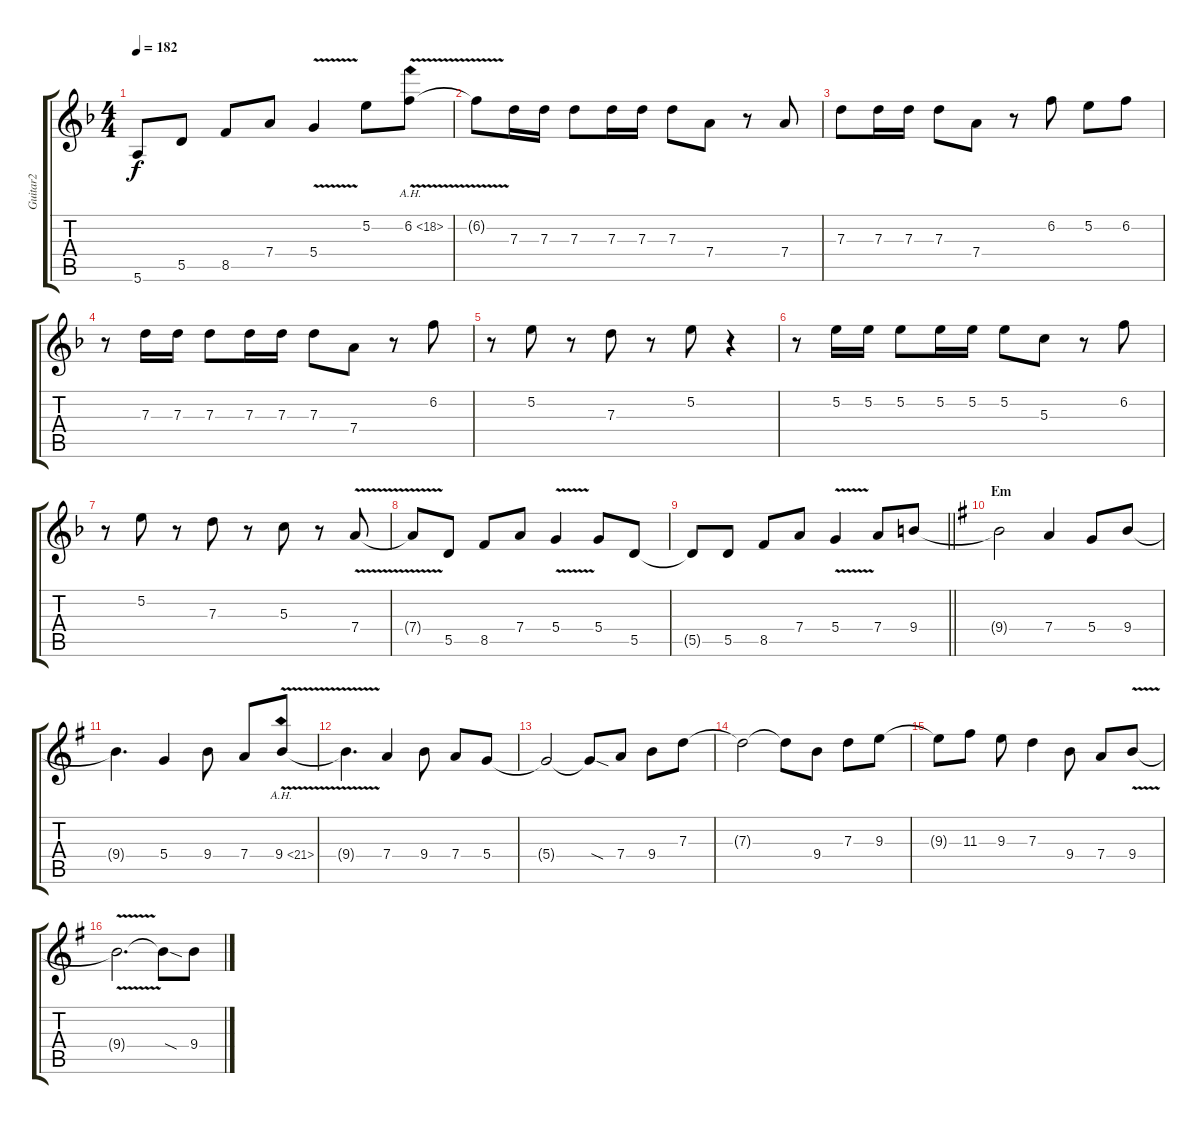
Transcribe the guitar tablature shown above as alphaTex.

\track ("Guitar2" "Guitar2") {instrument distortionguitar}
\staff {score tabs}
\tuning (E4 B3 G3 D3 A2 E2) {hide}
\ts (4 4)
\tempo 182
\clef g2
\ks dminor
5.6{t}.8{dy f} 5.5.8 8.5.8 7.4.8 5.4{v}.4 5.2.8 6.2{ah 12 v}.8 |
6.2{t}.8 7.3.16 7.3.16 7.3.8 7.3.16 7.3.16 7.3.8 7.4.8 r.8 7.4.8 |
7.3.8 7.3.16 7.3.16 7.3.8 7.4.8 r.8 6.2.8 5.2.8 6.2.8 |
r.8 7.3.16 7.3.16 7.3.8 7.3.16 7.3.16 7.3.8 7.4.8 r.8 6.2.8 |
r.8 5.2.8 r.8 7.3.8 r.8 5.2.8 r.4 |
r.8 5.2.16 5.2.16 5.2.8 5.2.16 5.2.16 5.2.8 5.3.8 r.8 6.2.8 |
r.8 5.2.8 r.8 7.3.8 r.8 5.3.8 r.8 7.4{v}.8 |
7.4{t}.8 5.5.8 8.5.8 7.4.8 5.4{v}.4 5.4.8 5.5.8 |
\barLineRight lightlight
5.5{t}.8 5.5.8 8.5.8 7.4.8 5.4{v}.4 7.4.8 9.4.8{volume 16} |
\section ("" "Em")
\ks eminor
9.4{t}.2 7.4.4 5.4.8 9.4.8 |
9.4{t}.4{d} 5.4.4 9.4.8 7.4.8 9.4{ah 12 v}.8 |
9.4{t}.4{d} 7.4.4 9.4.8 7.4.8 5.4.8 |
5.4{t}.2 5.4{sod t}.8 7.4.8 9.4.8 7.3.8 |
7.3{t}.2 7.3{t}.8 9.4.8 7.3.8 9.3.8 |
9.3{t}.8 11.3.8 9.3.8 7.3.4 9.4.8 7.4.8 9.4{v}.8 |
9.4{t}.2{d} 9.4{sod t}.8 9.4.8
